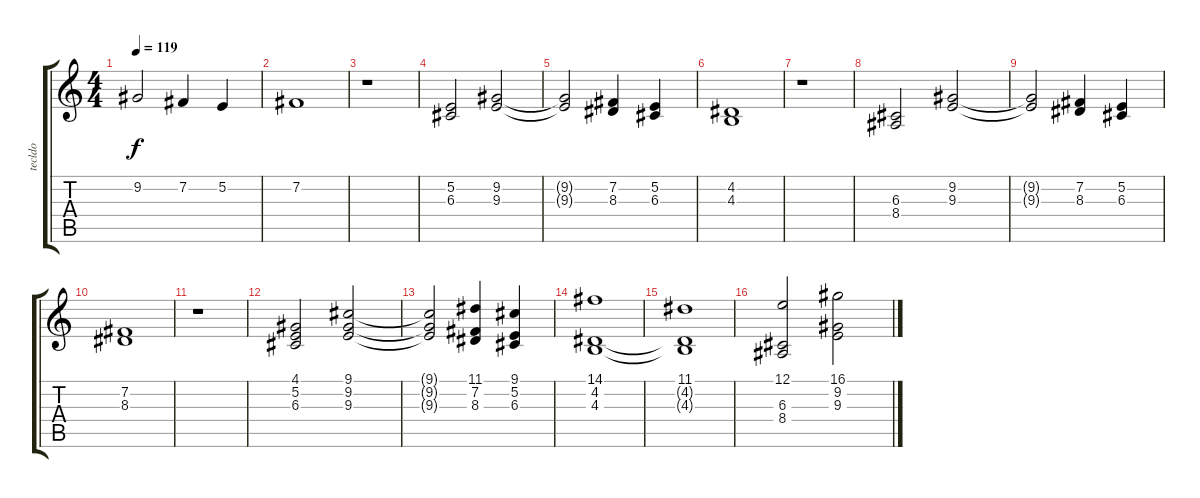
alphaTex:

\track ("tecldo" "tecldo") {instrument pad1newage}
\staff {score tabs}
\tuning (E4 B3 G3 D3 A2 E2) {hide}
\ts (4 4)
\tempo 119
\clef g2
\ks c
9.2{t}.2{dy f} 7.2.4 5.2.4 |
7.2.1 |
r.1 |
(5.2 6.3).2 (9.2 9.3).2 |
(9.2{t} 9.3{t}).2 (7.2 8.3).4 (5.2 6.3).4 |
(4.2 4.3).1 |
r.1 |
(6.3 8.4).2 (9.2 9.3).2 |
(9.2{t} 9.3{t}).2 (7.2 8.3).4 (5.2 6.3).4 |
(7.2 8.3).1 |
r.1 |
(4.1 5.2 6.3).2 (9.1 9.2 9.3).2 |
(9.1{t} 9.2{t} 9.3{t}).2 (11.1 7.2 8.3).4 (9.1 5.2 6.3).4 |
(14.1 4.2 4.3).1 |
(11.1 4.2{t} 4.3{t}).1 |
(12.1 6.3 8.4).2 (16.1 9.2 9.3).2
